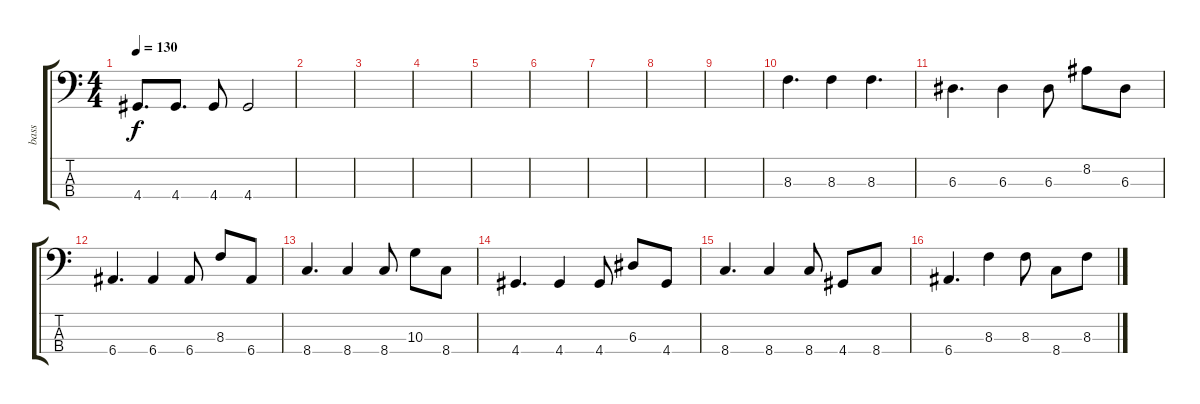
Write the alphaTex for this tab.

\track ("bass" "bass") {instrument electricbassfinger}
\staff {score tabs}
\tuning (G2 D2 A1 E1) {hide}
\ts (4 4)
\tempo 130
\clef f4
\ks c
4.4.8{d dy f} 4.4.8{d} 4.4.8 4.4.2 |
|
|
|
|
|
|
|
|
8.3.4{d} 8.3.4 8.3.4{d} |
6.3.4{d} 6.3.4 6.3.8 8.2.8 6.3.8 |
6.4.4{d} 6.4.4 6.4.8 8.3.8 6.4.8 |
8.4.4{d} 8.4.4 8.4.8 10.3.8 8.4.8 |
4.4.4{d} 4.4.4 4.4.8 6.3.8 4.4.8 |
8.4.4{d} 8.4.4 8.4.8 4.4.8 8.4.8 |
6.4.4{d} 8.3.4 8.3.8 8.4.8 8.3.8
